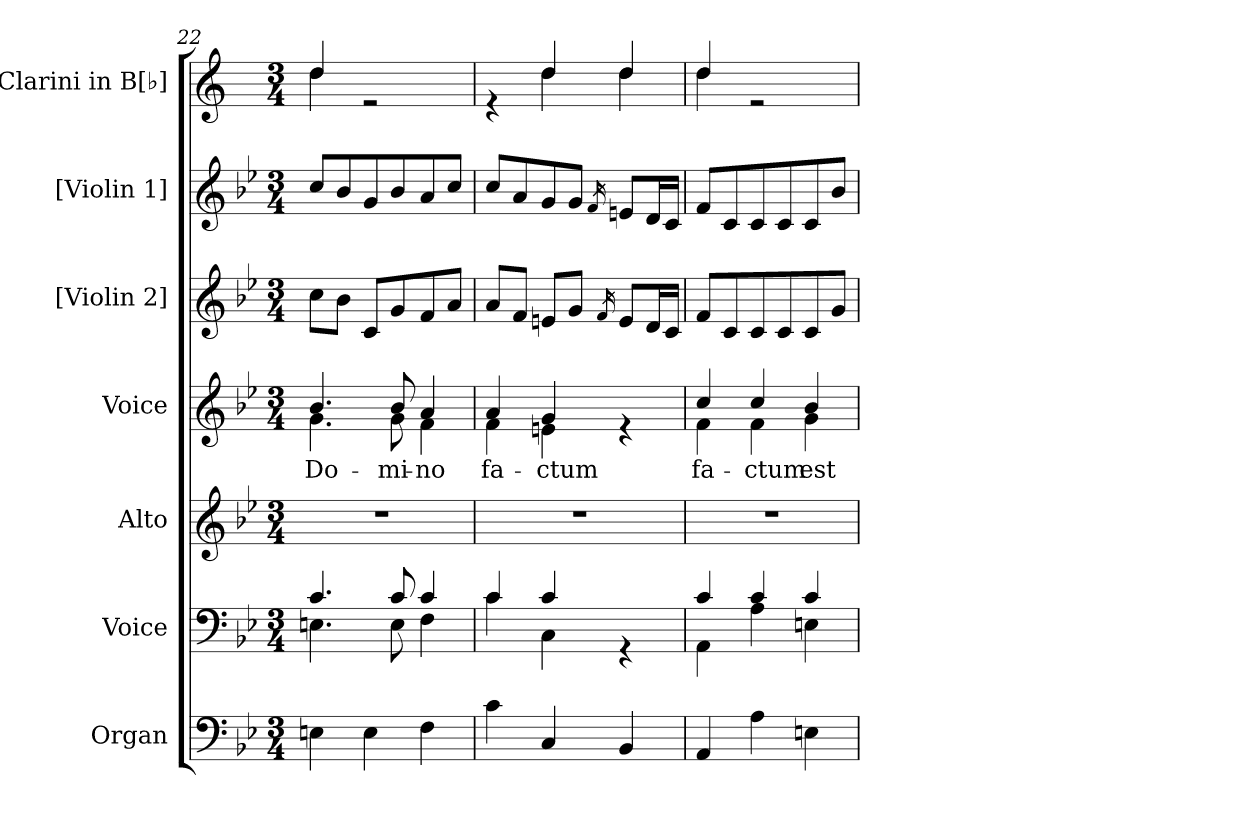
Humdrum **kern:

**kern	**kern	**kern	**kern	**text	**kern	**kern	**kern
*part7	*part6	*part5	*part4	*part4	*part3	*part2	*part1
*staff7	*staff6	*staff5	*staff4	*staff4	*staff3	*staff2	*staff1
*I"Organ	*I"Voice	*I"Alto	*I"Voice	*	*I"[Violin 2]	*I"[Violin 1]	*I"Clarini in B[♭]
*	*	*I'A	*	*	*I'Vln	*I'Vln	*
*clefF4	*clefF4	*clefG2	*clefG2	*	*clefG2	*clefG2	*clefG2
*	*	*	*	*	*	*	*ITrd1c2
*k[b-e-]	*k[b-e-]	*k[b-e-]	*k[b-e-]	*	*k[b-e-]	*k[b-e-]	*k[b-e-]
*M3/4	*M3/4	*M3/4	*M3/4	*	*M3/4	*M3/4	*M3/4
=22	=22	=22	=22	=22	=22	=22	=22
*	*^	*	*	*	*	*	*
!	!	!	!	!	!LO:LY:b	!	!	!
*	*	*	*	*^	*	*	*	*^
4En\	4.c/	4.En\	2.r	4.b-/	4.g\	Do-	8cc\L	8cc/L	4cc/	4cc\
.	.	.	.	.	.	.	8b-\J	8b-/	.	.
4E\	.	.	.	.	.	.	8c/L	8g/	2re	2ryy
!	!	!	!	!	!	!LO:LY:b	!	!	!	!
.	8c/	8E\	.	8b-/	8g\	-mi-	8g/	8b-/	.	.
!	!	!	!	!	!	!LO:LY:b	!	!	!	!
4F\	4c/	4F\	.	4a/	4f\	-no	8f/	8a/	.	.
.	.	.	.	.	.	.	8a/J	8cc/J	.	.
=23	=23	=23	=23	=23	=23	=23	=23	=23	=23	=23
!	!	!	!	!	!	!LO:LY:b	!	!	!	!
4c\	4c/	4c\	2.r	4a/	4f\	fa-	8a/L	8cc/L	4re	4ryy
.	.	.	.	.	.	.	8f/J	8a/	.	.
!	!	!	!	!	!	!LO:LY:b	!	!	!	!
4C/	4c/	4C\	.	4g/	4en\	-ctum	8en/L	8g/	4cc/	4cc\
.	.	.	.	.	.	.	8g/J	8g/J	.	.
.	.	.	.	.	.	.	16qf/	16qf/	.	.
4BB-/	4rGG	4ryy	.	4re	4ryy	.	8e/L	8en/L	4cc/	4cc\
.	.	.	.	.	.	.	16d/L	16d/L	.	.
.	.	.	.	.	.	.	16c/JJ	16c/JJ	.	.
=24	=24	=24	=24	=24	=24	=24	=24	=24	=24	=24
!	!	!	!	!	!	!LO:LY:b	!	!	!	!
4AA/	4c/	4AA\	2.r	4cc/	4f\	fa-	8f/L	8f/L	4cc/	4cc\
.	.	.	.	.	.	.	8c/	8c/	.	.
!	!	!	!	!	!	!LO:LY:b	!	!	!	!
4A\	4c/	4A\	.	4cc/	4f\	-ctum	8c/	8c/	2re	2ryy
.	.	.	.	.	.	.	8c/	8c/	.	.
!	!	!	!	!	!	!LO:LY:b	!	!	!	!
4En\	4c/	4En\	.	4b-/	4g\	est	8c/	8c/	.	.
.	.	.	.	.	.	.	8g/J	8b-/J	.	.
*	*v	*v	*	*v	*v	*	*	*	*v	*v
=	=	=	=	=	=	=	=
*-	*-	*-	*-	*-	*-	*-	*-
